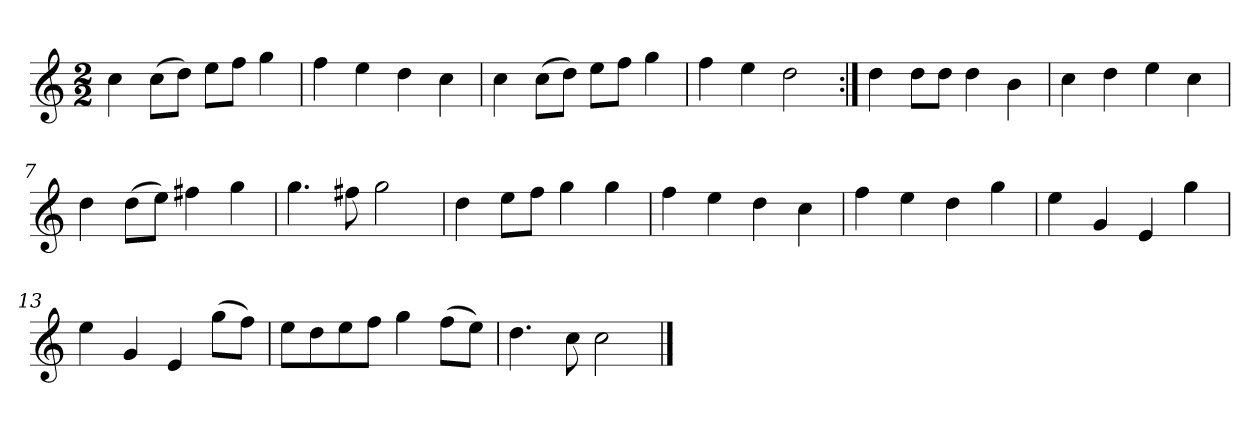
**kern
*part1
*staff1
*clefG2
*k[]
*C:
*M2/2
*MM120
=1
4cc
(8cc\L
8dd\J)
8ee\L
8ff\J
4gg
=2
4ff
4ee
4dd
4cc
=3
4cc
(8cc\L
8dd\J)
8ee\L
8ff\J
4gg
=4
4ff
4ee
2dd
=5:|!
4dd
8dd\L
8dd\J
4dd
4b
=6
4cc
4dd
4ee
4cc
=7
4dd
(8dd\L
8ee\J)
4ff#X
4gg
=8
4.gg
8ff#X
2gg
=9
4dd
8ee\L
8ff\J
4gg
4gg
=10
4ff
4ee
4dd
4cc
=11
4ff
4ee
4dd
4gg
=12
4ee
4g
4e
4gg
=13
4ee
4g
4e
(8gg\L
8ff\J)
=14
8ee\L
8dd\
8ee\
8ff\J
4gg
(8ff\L
8ee\J)
=15
4.dd
8cc
2cc
==
*-
